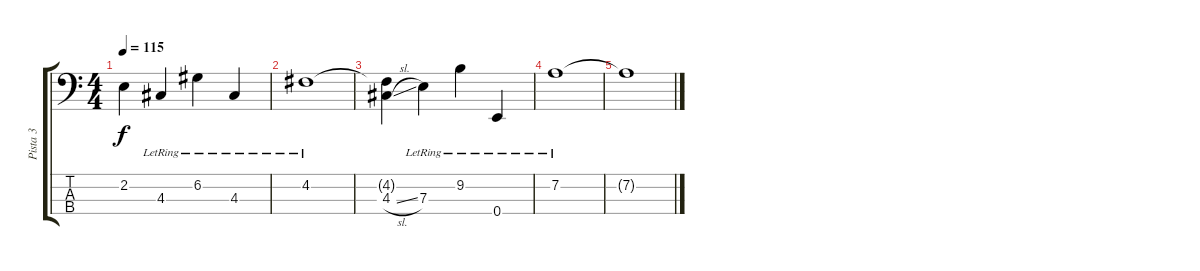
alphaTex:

\track ("Pista 3" "Pista 3") {instrument electricbassfinger}
\staff {score tabs}
\tuning (G2 D2 A1 E1) {hide}
\ts (4 4)
\tempo 115
\clef f4
\ks c
2.2{t}.4{dy f} 4.3{lr}.4 6.2{lr}.4 4.3{lr}.4 |
4.2{lr}.1 |
(4.2{t} 4.3{sl}).4 7.3{lr}.4 9.2{lr}.4 0.4{lr}.4 |
7.2{lr}.1 |
7.2{t}.1
